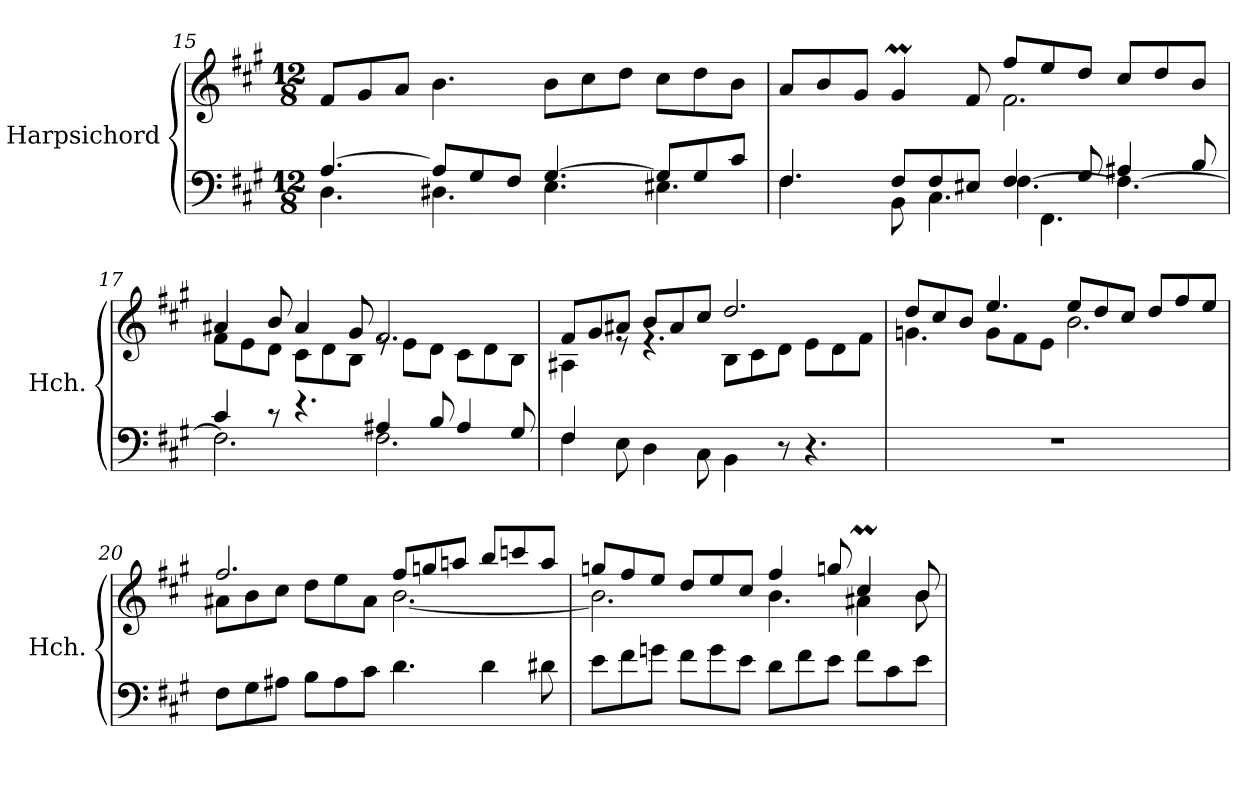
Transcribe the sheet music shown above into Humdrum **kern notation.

**kern	**kern
*part1	*part1
*staff2	*staff1
*I"Harpsichord	*
*I'Hch.	*
*clefF4	*clefG2
*k[f#c#g#]	*k[f#c#g#]
*M12/8	*M12/8
=15	=15
*^	*
[4.A/	4.D\	8f#/L
.	.	8g#/
.	.	8a/J
8A/L]	4.D#X\	4.b\
8G#/	.	.
8F#/J	.	.
[4.G#/	4.E\	8b\L
.	.	8cc#\
.	.	8dd\J
8G#/L]	4.E#X\	8cc#\L
8G#/	.	8dd\
8c#/J	.	8b\J
=16	=16	=16
*	*^	*^
4.F#/	4.F#\	2.ryy	8a/L	2ryy
.	.	.	8b/	.
.	.	.	8g#/J	.
8F#/L	8BB\	.	4g#m/	.
8F#/	4.C#\	.	.	4ryy
8E#X/J	.	.	8f#/	.
4F#/	.	[4.F#\	8ff#/L	2.f#\
.	4.FF#\	.	8ee/	.
8G#/	.	.	8dd/J	.
4A#X/	.	4.F#\_	8cc#/L	.
.	4ryy	.	8dd/	.
8B/	.	.	8b/J	.
*	*v	*v	*	*
!!LO:LB:g=z	!!
=17	=17	=17	=17
4c#/	2.F#\]	4a#X/	8f#\L
.	.	.	8e\
8r	.	8b/	8d\J
4.r	.	4a#/	8c#\L
.	.	.	8d\
.	.	8g#/	8B\J
4A#X/	2.F#\	2.f#/	8re
.	.	.	8e\L
8B/	.	.	8d\J
4A#/	.	.	8c#\L
.	.	.	8d\
8G#/	.	.	8B\J
=18	=18	=18	=18
4F#/	4F#\	8f#/L	4A#X\
.	.	8g#/	.
4ryy	8E\	8a#X/J	8re
.	4D\	8b/L	4.re
1ryy	.	8a#/	.
.	8C#\	8cc#/J	.
.	4BB\	2.dd/	8B\L
.	.	.	8c#\
.	8r	.	8d\J
.	4.r	.	8e\L
.	.	.	8d\
.	.	.	8f#\J
*v	*v	*	*
=19	=19	=19
1.r	8dd/L	4.gn\
.	8cc#/	.
.	8b/J	.
.	4.ee/	8g\L
.	.	8f#\
.	.	8e\J
.	8ee/L	2.b\
.	8dd/	.
.	8cc#/J	.
.	8dd/L	.
.	8ff#/	.
.	8ee/J	.
!!LO:LB:g=z	!!
=20	=20	=20
8F#\L	2.ff#/	8a#X\L
8G#\	.	8b\
8A#X\J	.	8cc#\J
8B\L	.	8dd\L
8A#\	.	8ee\
8c#\J	.	8a#\J
4.d\	8ff#/L	[2.b\
.	8ggn/	.
.	8aan/J	.
4d\	8bb/L	.
.	8cccn/	.
8d#X\	8aa/J	.
=21	=21	=21
8e\L	8ggn/L	2.b\]
8f#\	8ff#/	.
8gn\J	8ee/J	.
8f#\L	8dd/L	.
8g\	8ee/	.
8e\J	8cc#/J	.
8d\L	4ff#/	4.b\
8f#\	.	.
8e\J	8ggn/	.
8f#\L	4cc#m/	4a#X\
8c#\	.	.
8e\J	8b/	8b\
*	*v	*v
=	=
*-	*-
